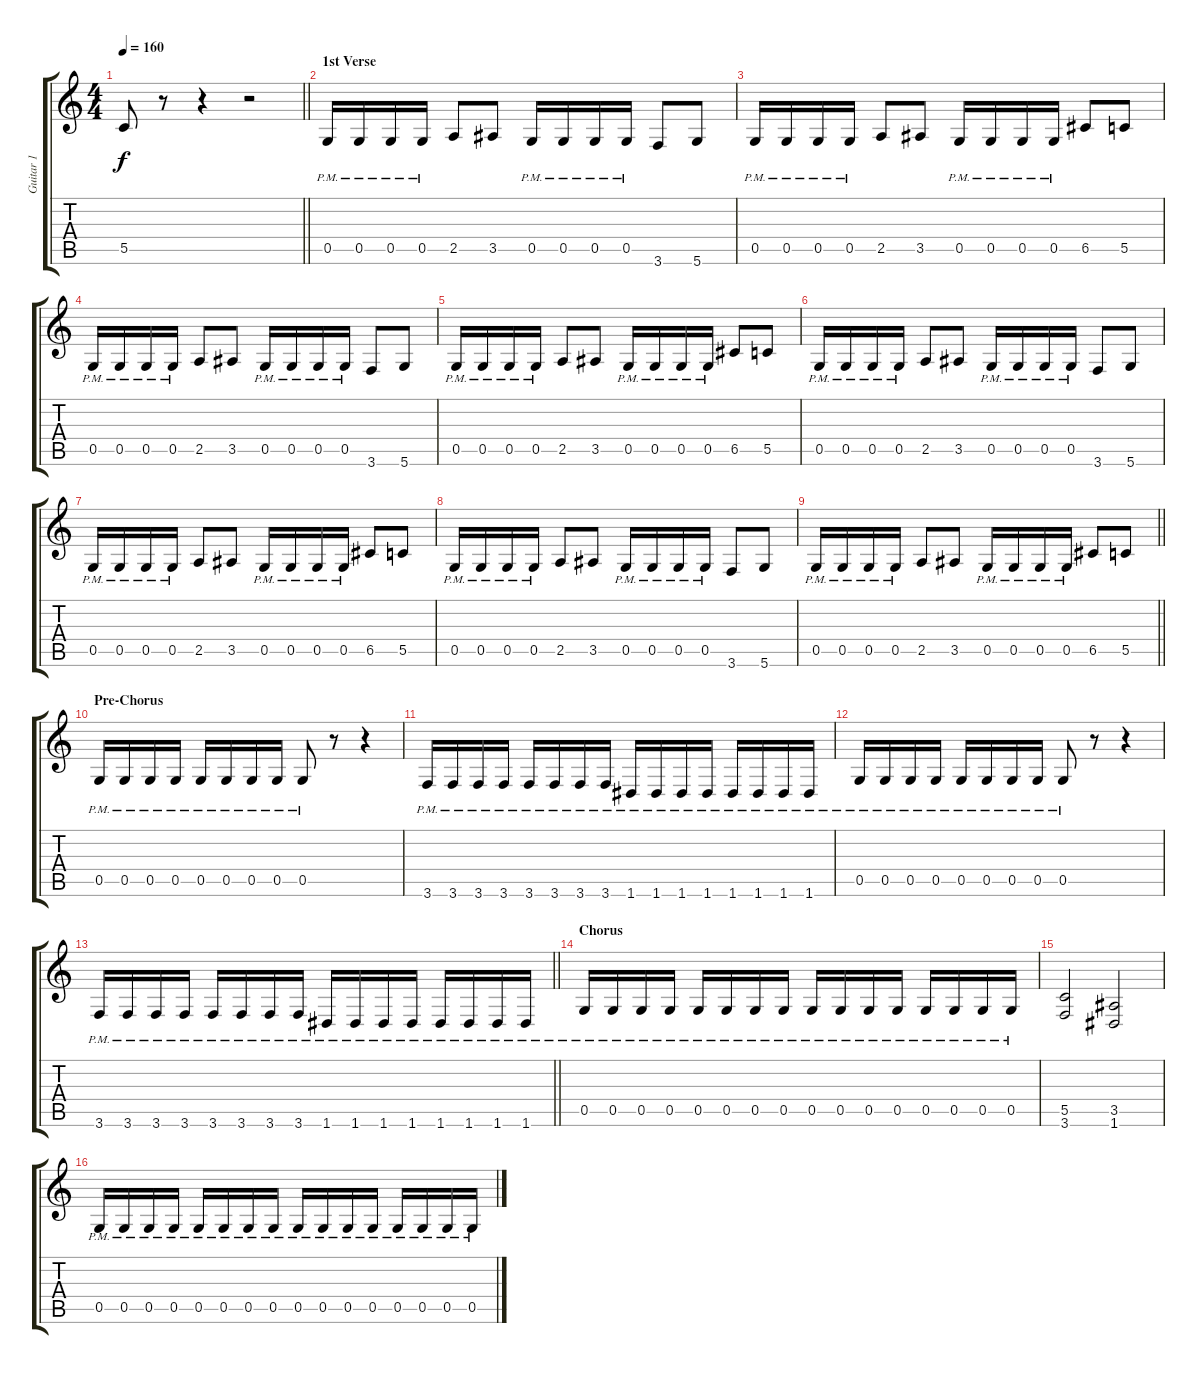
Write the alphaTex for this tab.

\track ("Guitar 1" "Guitar 1") {instrument distortionguitar}
\staff {score tabs}
\tuning (D4 A3 F3 C3 G2 D2) {hide}
\ts (4 4)
\tempo 160
\clef g2
\barLineRight lightlight
\ks c
5.5.8{dy f} r.8 r.4 r.2 |
\section ("" "1st Verse")
0.5{pm}.16 0.5{pm}.16 0.5{pm}.16 0.5{pm}.16 2.5.8 3.5.8 0.5{pm}.16 0.5{pm}.16 0.5{pm}.16 0.5{pm}.16 3.6.8 5.6.8 |
0.5{pm}.16 0.5{pm}.16 0.5{pm}.16 0.5{pm}.16 2.5.8 3.5.8 0.5{pm}.16 0.5{pm}.16 0.5{pm}.16 0.5{pm}.16 6.5.8 5.5.8 |
0.5{pm}.16 0.5{pm}.16 0.5{pm}.16 0.5{pm}.16 2.5.8 3.5.8 0.5{pm}.16 0.5{pm}.16 0.5{pm}.16 0.5{pm}.16 3.6.8 5.6.8 |
0.5{pm}.16 0.5{pm}.16 0.5{pm}.16 0.5{pm}.16 2.5.8 3.5.8 0.5{pm}.16 0.5{pm}.16 0.5{pm}.16 0.5{pm}.16 6.5.8 5.5.8 |
0.5{pm}.16 0.5{pm}.16 0.5{pm}.16 0.5{pm}.16 2.5.8 3.5.8 0.5{pm}.16 0.5{pm}.16 0.5{pm}.16 0.5{pm}.16 3.6.8 5.6.8 |
0.5{pm}.16 0.5{pm}.16 0.5{pm}.16 0.5{pm}.16 2.5.8 3.5.8 0.5{pm}.16 0.5{pm}.16 0.5{pm}.16 0.5{pm}.16 6.5.8 5.5.8 |
0.5{pm}.16 0.5{pm}.16 0.5{pm}.16 0.5{pm}.16 2.5.8 3.5.8 0.5{pm}.16 0.5{pm}.16 0.5{pm}.16 0.5{pm}.16 3.6.8 5.6.8 |
\barLineRight lightlight
0.5{pm}.16 0.5{pm}.16 0.5{pm}.16 0.5{pm}.16 2.5.8 3.5.8 0.5{pm}.16 0.5{pm}.16 0.5{pm}.16 0.5{pm}.16 6.5.8 5.5.8 |
\section ("" "Pre-Chorus")
0.5{pm}.16 0.5{pm}.16 0.5{pm}.16 0.5{pm}.16 0.5{pm}.16 0.5{pm}.16 0.5{pm}.16 0.5{pm}.16 0.5{pm}.8 r.8 r.4 |
3.6{pm}.16 3.6{pm}.16 3.6{pm}.16 3.6{pm}.16 3.6{pm}.16 3.6{pm}.16 3.6{pm}.16 3.6{pm}.16 1.6{pm}.16 1.6{pm}.16 1.6{pm}.16 1.6{pm}.16 1.6{pm}.16 1.6{pm}.16 1.6{pm}.16 1.6{pm}.16 |
0.5{pm}.16 0.5{pm}.16 0.5{pm}.16 0.5{pm}.16 0.5{pm}.16 0.5{pm}.16 0.5{pm}.16 0.5{pm}.16 0.5{pm}.8 r.8 r.4 |
\barLineRight lightlight
3.6{pm}.16 3.6{pm}.16 3.6{pm}.16 3.6{pm}.16 3.6{pm}.16 3.6{pm}.16 3.6{pm}.16 3.6{pm}.16 1.6{pm}.16 1.6{pm}.16 1.6{pm}.16 1.6{pm}.16 1.6{pm}.16 1.6{pm}.16 1.6{pm}.16 1.6{pm}.16 |
\section ("" "Chorus")
0.5{pm}.16 0.5{pm}.16 0.5{pm}.16 0.5{pm}.16 0.5{pm}.16 0.5{pm}.16 0.5{pm}.16 0.5{pm}.16 0.5{pm}.16 0.5{pm}.16 0.5{pm}.16 0.5{pm}.16 0.5{pm}.16 0.5{pm}.16 0.5{pm}.16 0.5{pm}.16 |
(5.5 3.6).2 (3.5 1.6).2 |
0.5{pm}.16 0.5{pm}.16 0.5{pm}.16 0.5{pm}.16 0.5{pm}.16 0.5{pm}.16 0.5{pm}.16 0.5{pm}.16 0.5{pm}.16 0.5{pm}.16 0.5{pm}.16 0.5{pm}.16 0.5{pm}.16 0.5{pm}.16 0.5{pm}.16 0.5{pm}.16
